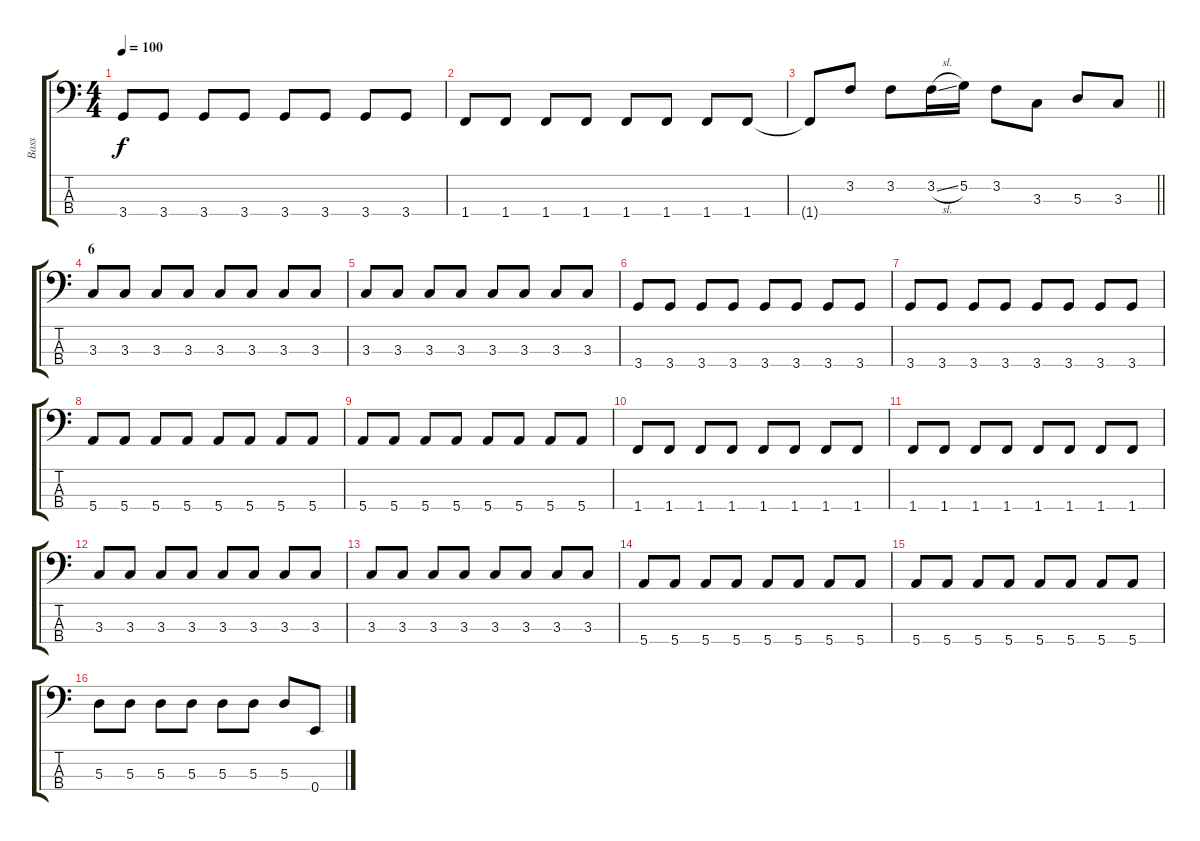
\track ("Bass" "Bass") {instrument electricbassfinger}
\staff {score tabs}
\tuning (G2 D2 A1 E1) {hide}
\ts (4 4)
\tempo 100
\clef f4
\ks c
3.4.8{dy f} 3.4.8 3.4.8 3.4.8 3.4.8 3.4.8 3.4.8 3.4.8 |
1.4.8 1.4.8 1.4.8 1.4.8 1.4.8 1.4.8 1.4.8 1.4.8 |
\barLineRight lightlight
1.4{t}.8 3.2.8 3.2.8 3.2{sl}.16 5.2.16 3.2.8 3.3.8 5.3.8 3.3.8 |
\section ("" "6")
3.3.8 3.3.8 3.3.8 3.3.8 3.3.8 3.3.8 3.3.8 3.3.8 |
3.3.8 3.3.8 3.3.8 3.3.8 3.3.8 3.3.8 3.3.8 3.3.8 |
3.4.8 3.4.8 3.4.8 3.4.8 3.4.8 3.4.8 3.4.8 3.4.8 |
3.4.8 3.4.8 3.4.8 3.4.8 3.4.8 3.4.8 3.4.8 3.4.8 |
5.4.8 5.4.8 5.4.8 5.4.8 5.4.8 5.4.8 5.4.8 5.4.8 |
5.4.8 5.4.8 5.4.8 5.4.8 5.4.8 5.4.8 5.4.8 5.4.8 |
1.4.8 1.4.8 1.4.8 1.4.8 1.4.8 1.4.8 1.4.8 1.4.8 |
1.4.8 1.4.8 1.4.8 1.4.8 1.4.8 1.4.8 1.4.8 1.4.8 |
3.3.8 3.3.8 3.3.8 3.3.8 3.3.8 3.3.8 3.3.8 3.3.8 |
3.3.8 3.3.8 3.3.8 3.3.8 3.3.8 3.3.8 3.3.8 3.3.8 |
5.4.8 5.4.8 5.4.8 5.4.8 5.4.8 5.4.8 5.4.8 5.4.8 |
5.4.8 5.4.8 5.4.8 5.4.8 5.4.8 5.4.8 5.4.8 5.4.8 |
5.3.8 5.3.8 5.3.8 5.3.8 5.3.8 5.3.8 5.3.8 0.4.8
